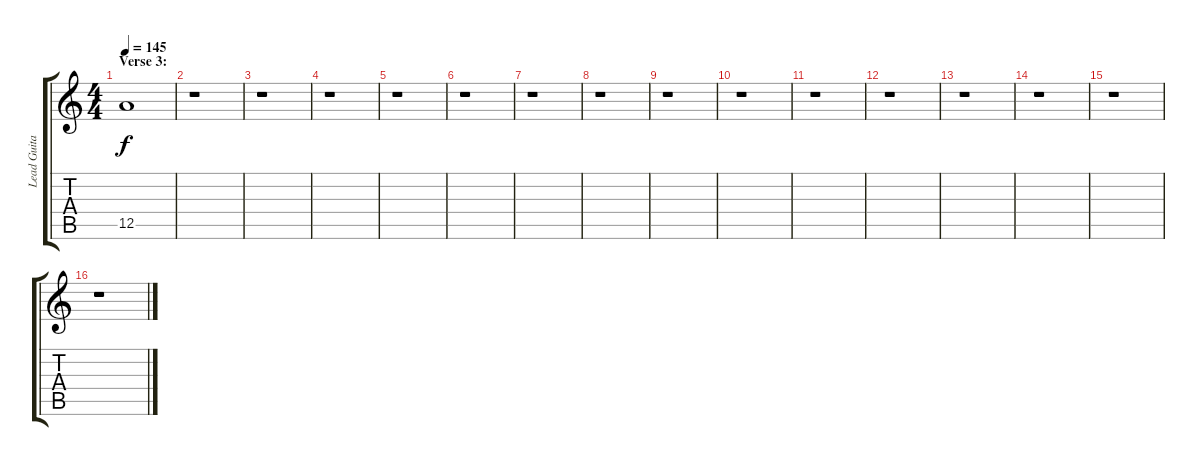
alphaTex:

\track ("Lead Guitar I" "Lead Guita") {instrument distortionguitar}
\staff {score tabs}
\tuning (E4 B3 G3 D3 A2 E2) {hide}
\ts (4 4)
\section ("" "Verse 3:")
\tempo 145
\clef g2
\ks c
12.5.1{dy f} |
r.1 |
r.1 |
r.1 |
r.1 |
r.1 |
r.1 |
r.1 |
r.1 |
r.1 |
r.1 |
r.1 |
r.1 |
r.1 |
r.1 |
r.1
